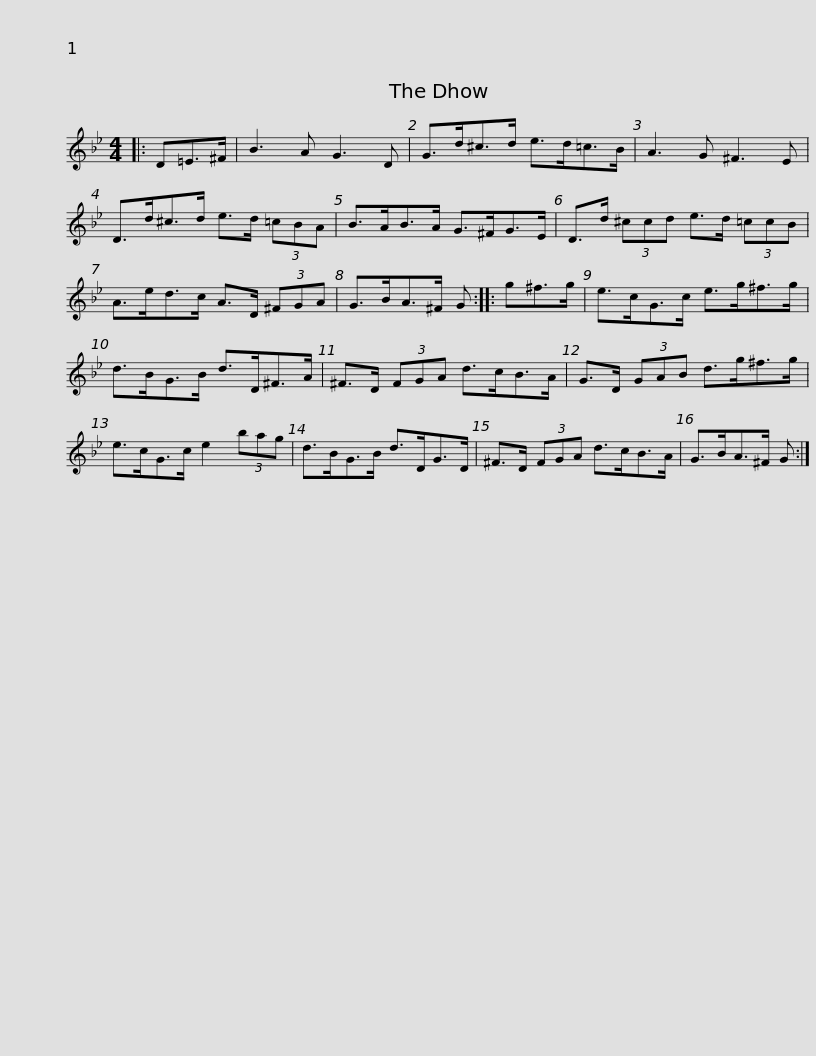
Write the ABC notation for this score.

X:1
L:1/8
M:4/4
I:linebreak $
K:Gmin
V:1 treble
V:1
|: D=E>^F | B3 A G3 D | G>d^c>d e>d=c>B | A3 G ^F3 E | D>d^c>d e>d (3=cBA |$ %5
 B>AB>A G>^FG>E | D>d (3^ccd e>d (3=ccB | A>ed>c A>D (3^FGA | G>BA>^F G :: g^f>g |$ %10
 e>cG>c e>g^f>g | d>BG>B d>D^F>A | ^F>D (3FGA d>cB>A | G>D (3GAB d>g^f>g |$ e>cG>c e2 (3bag | %15
 d>BG>B d>DG>D | ^F>D (3FGA d>cB>A | G>BA>^F G :| %18
